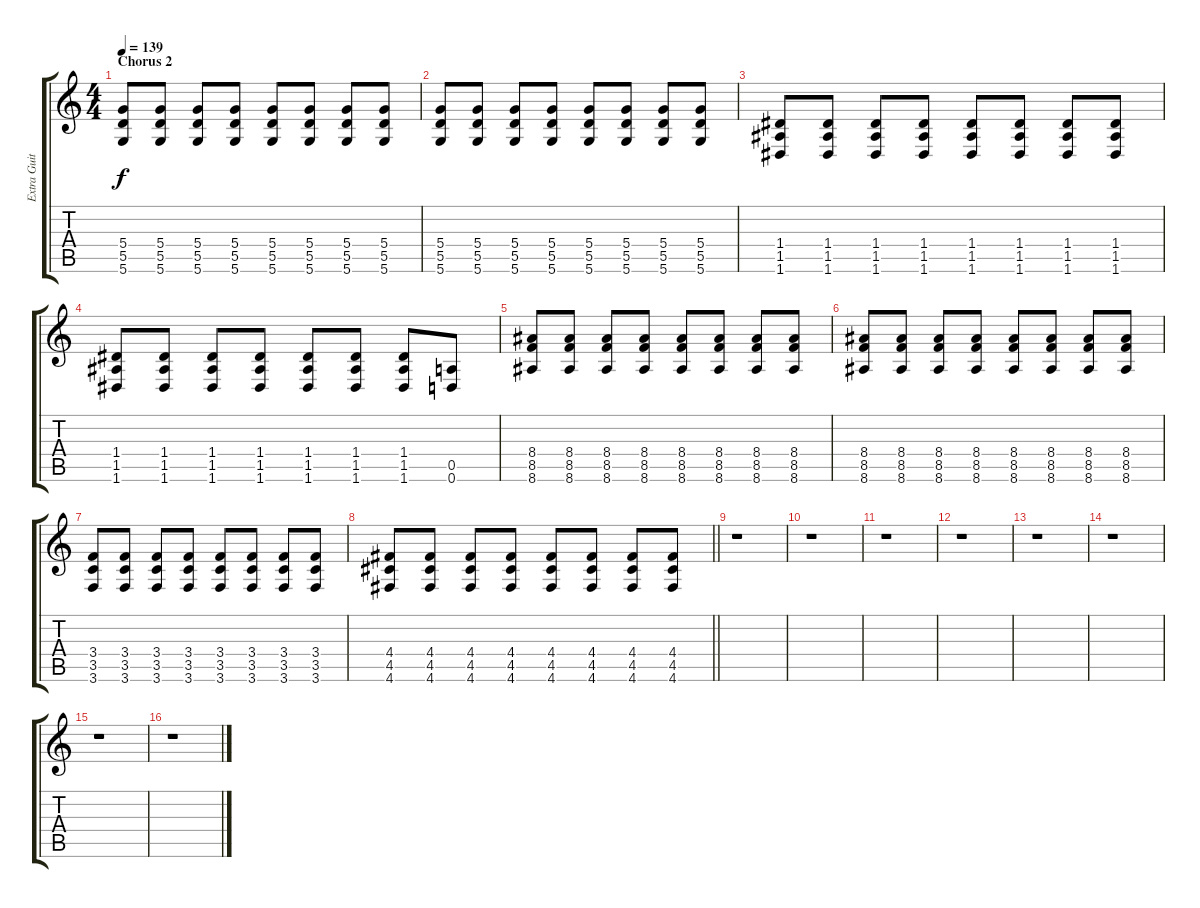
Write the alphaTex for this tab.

\track ("Extra Guitar" "Extra Guit") {instrument overdrivenguitar}
\staff {score tabs}
\tuning (E4 B3 G3 D3 A2 D2) {hide}
\ts (4 4)
\section ("" "Chorus 2")
\tempo 139
\clef g2
\ks c
(5.4 5.5 5.6).8{dy f} (5.4 5.5 5.6).8 (5.4 5.5 5.6).8 (5.4 5.5 5.6).8 (5.4 5.5 5.6).8 (5.4 5.5 5.6).8 (5.4 5.5 5.6).8 (5.4 5.5 5.6).8 |
(5.4 5.5 5.6).8 (5.4 5.5 5.6).8 (5.4 5.5 5.6).8 (5.4 5.5 5.6).8 (5.4 5.5 5.6).8 (5.4 5.5 5.6).8 (5.4 5.5 5.6).8 (5.4 5.5 5.6).8 |
(1.4 1.5 1.6).8 (1.4 1.5 1.6).8 (1.4 1.5 1.6).8 (1.4 1.5 1.6).8 (1.4 1.5 1.6).8 (1.4 1.5 1.6).8 (1.4 1.5 1.6).8 (1.4 1.5 1.6).8 |
(1.4 1.5 1.6).8 (1.4 1.5 1.6).8 (1.4 1.5 1.6).8 (1.4 1.5 1.6).8 (1.4 1.5 1.6).8 (1.4 1.5 1.6).8 (1.4 1.5 1.6).8 (0.5 0.6).8 |
(8.4 8.5 8.6).8 (8.4 8.5 8.6).8 (8.4 8.5 8.6).8 (8.4 8.5 8.6).8 (8.4 8.5 8.6).8 (8.4 8.5 8.6).8 (8.4 8.5 8.6).8 (8.4 8.5 8.6).8 |
(8.4 8.5 8.6).8 (8.4 8.5 8.6).8 (8.4 8.5 8.6).8 (8.4 8.5 8.6).8 (8.4 8.5 8.6).8 (8.4 8.5 8.6).8 (8.4 8.5 8.6).8 (8.4 8.5 8.6).8 |
(3.4 3.5 3.6).8 (3.4 3.5 3.6).8 (3.4 3.5 3.6).8 (3.4 3.5 3.6).8 (3.4 3.5 3.6).8 (3.4 3.5 3.6).8 (3.4 3.5 3.6).8 (3.4 3.5 3.6).8 |
\barLineRight lightlight
(4.4 4.5 4.6).8 (4.4 4.5 4.6).8 (4.4 4.5 4.6).8 (4.4 4.5 4.6).8 (4.4 4.5 4.6).8 (4.4 4.5 4.6).8 (4.4 4.5 4.6).8 (4.4 4.5 4.6).8 |
r.1 |
r.1 |
r.1 |
r.1 |
r.1 |
r.1 |
r.1 |
r.1
